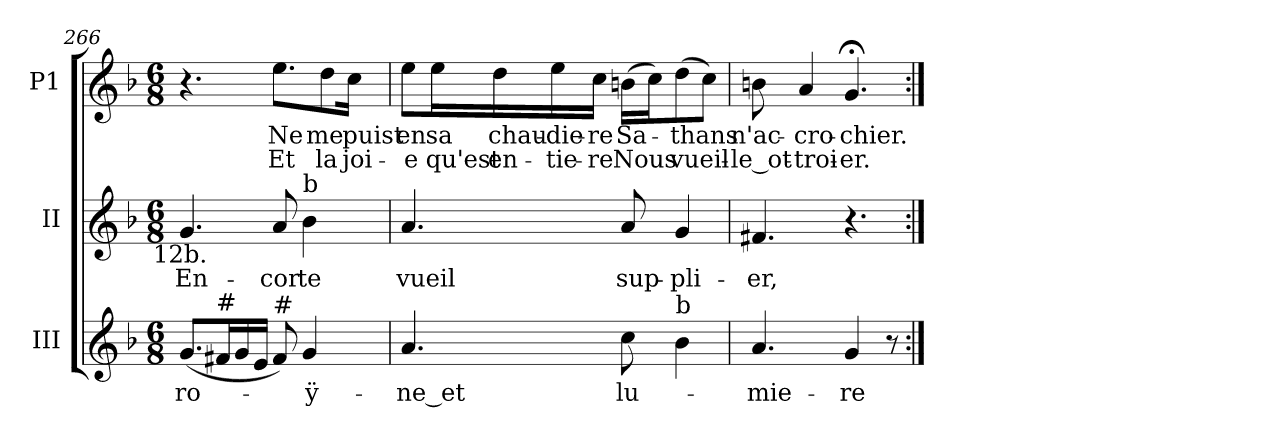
**kern	**text	**kern	**text	**kern	**text	**text
*part3	*part3	*part2	*part2	*part1	*part1	*part1
*staff3	*staff3	*staff2	*staff2	*staff1	*staff1	*staff1
*I"III	*	*I"II	*	*I"P1	*	*
!!LO:LB:g=z
*clefG2	*	*clefG2	*	*clefG2	*	*
*k[b-]	*	*k[b-]	*	*k[b-]	*	*
*F:	*	*F:	*	*F:	*	*
*M6/8	*	*M6/8	*	*M6/8	*	*
=266	=266	=266	=266	=266	=266	=266
!	!LO:LY:b:color=#000000	!	!	!	!	!
!	!	!LO:TX:b:cj:t=12b.	!	!	!	!
!	!	!	!LO:LY:b:color=#000000	!	!	!
(8.gi/L	ro-	4.gi/	En-	4.r	.	.
!LO:TX:a:t=#	!	!	!	!	!	!
16f#i/L	.	.	.	.	.	.
16gi/	.	.	.	.	.	.
16ei/JJ	.	.	.	.	.	.
!	!	!	!LO:LY:b:color=#000000	!	!	!
!LO:TX:a:t=#	!	!	!	!	!	!
!	!	!	!	!	!LO:LY:b:color=#000000	!LO:LY:b:color=#000000
8f#i/)	.	8ai/	-cor	8.eei\L	Ne	Et
!	!LO:LY:b:color=#000000	!	!	!	!	!
!	!	!LO:TX:a:t=b	!	!	!	!
!	!	!	!LO:LY:b:color=#000000	!	!	!
4gi/	-ÿ-	4b-i\	te	.	.	.
!	!	!	!	!	!LO:LY:b:color=#000000	!LO:LY:b:color=#000000
.	.	.	.	8ddi\	me	la
!	!	!	!	!	!LO:LY:b:color=#000000	!LO:LY:b:color=#000000
.	.	.	.	16cci\Jk	puist	joi-
=267	=267	=267	=267	=267	=267	=267
!	!LO:LY:b:color=#000000	!	!	!	!	!
!	!	!	!LO:LY:b:color=#000000	!	!	!
!	!	!	!	!	!LO:LY:b:color=#000000	!LO:LY:b:color=#000000
4.ai/	-ne_et	4.ai/	vueil	8eei\L	en	-e
!	!	!	!	!	!LO:LY:b:color=#000000	!LO:LY:b:color=#000000
.	.	.	.	16eei\L	sa	qu'est
!	!	!	!	!	!LO:LY:b:color=#000000	!LO:LY:b:color=#000000
.	.	.	.	16ddi\	chau-	en-
!	!	!	!	!	!LO:LY:b:color=#000000	!LO:LY:b:color=#000000
.	.	.	.	16eei\	-die-	-tie-
!	!	!	!	!	!LO:LY:b:color=#000000	!LO:LY:b:color=#000000
.	.	.	.	16cci\JJ	-re	-re
!	!LO:LY:b:color=#000000	!	!	!	!	!
!	!	!	!LO:LY:b:color=#000000	!	!	!
!	!	!	!	!	!LO:LY:b:color=#000000	!LO:LY:b:color=#000000
8cci\	lu-	8ai/	sup-	(16bni\LL	Sa-	Nous
.	.	.	.	16cci\J)	.	.
!	!	!	!LO:LY:b:color=#000000	!	!	!
!LO:TX:a:t=b	!	!	!	!	!	!
!	!	!	!	!	!LO:LY:b:color=#000000	!LO:LY:b:color=#000000
4b-i\	.	4gi/	-pli-	(8ddi\	-thans	vueil-
.	.	.	.	8cci\J)	.	.
=268	=268	=268	=268	=268	=268	=268
!	!LO:LY:b:color=#000000	!	!	!	!	!
!	!	!	!LO:LY:b:color=#000000	!	!	!
!	!	!	!	!	!LO:LY:b:color=#000000	!LO:LY:b:color=#000000
4.ai/	-mie-	4.f#Xi/	-er,	8bni\	n'ac-	-le_ot-
!	!	!	!	!	!LO:LY:b:color=#000000	!LO:LY:b:color=#000000
.	.	.	.	4ai/	-cro-	-troi-
!	!LO:LY:b:color=#000000	!	!	!	!	!
!	!	!	!	!	!LO:LY:b:color=#000000	!LO:LY:b:color=#000000
4gi/	-re	4.r	.	4.g;i/	-chier.	-er.
8r	.	.	.	.	.	.
=:|!	=:|!	=:|!	=:|!	=:|!	=:|!	=:|!
*-	*-	*-	*-	*-	*-	*-
